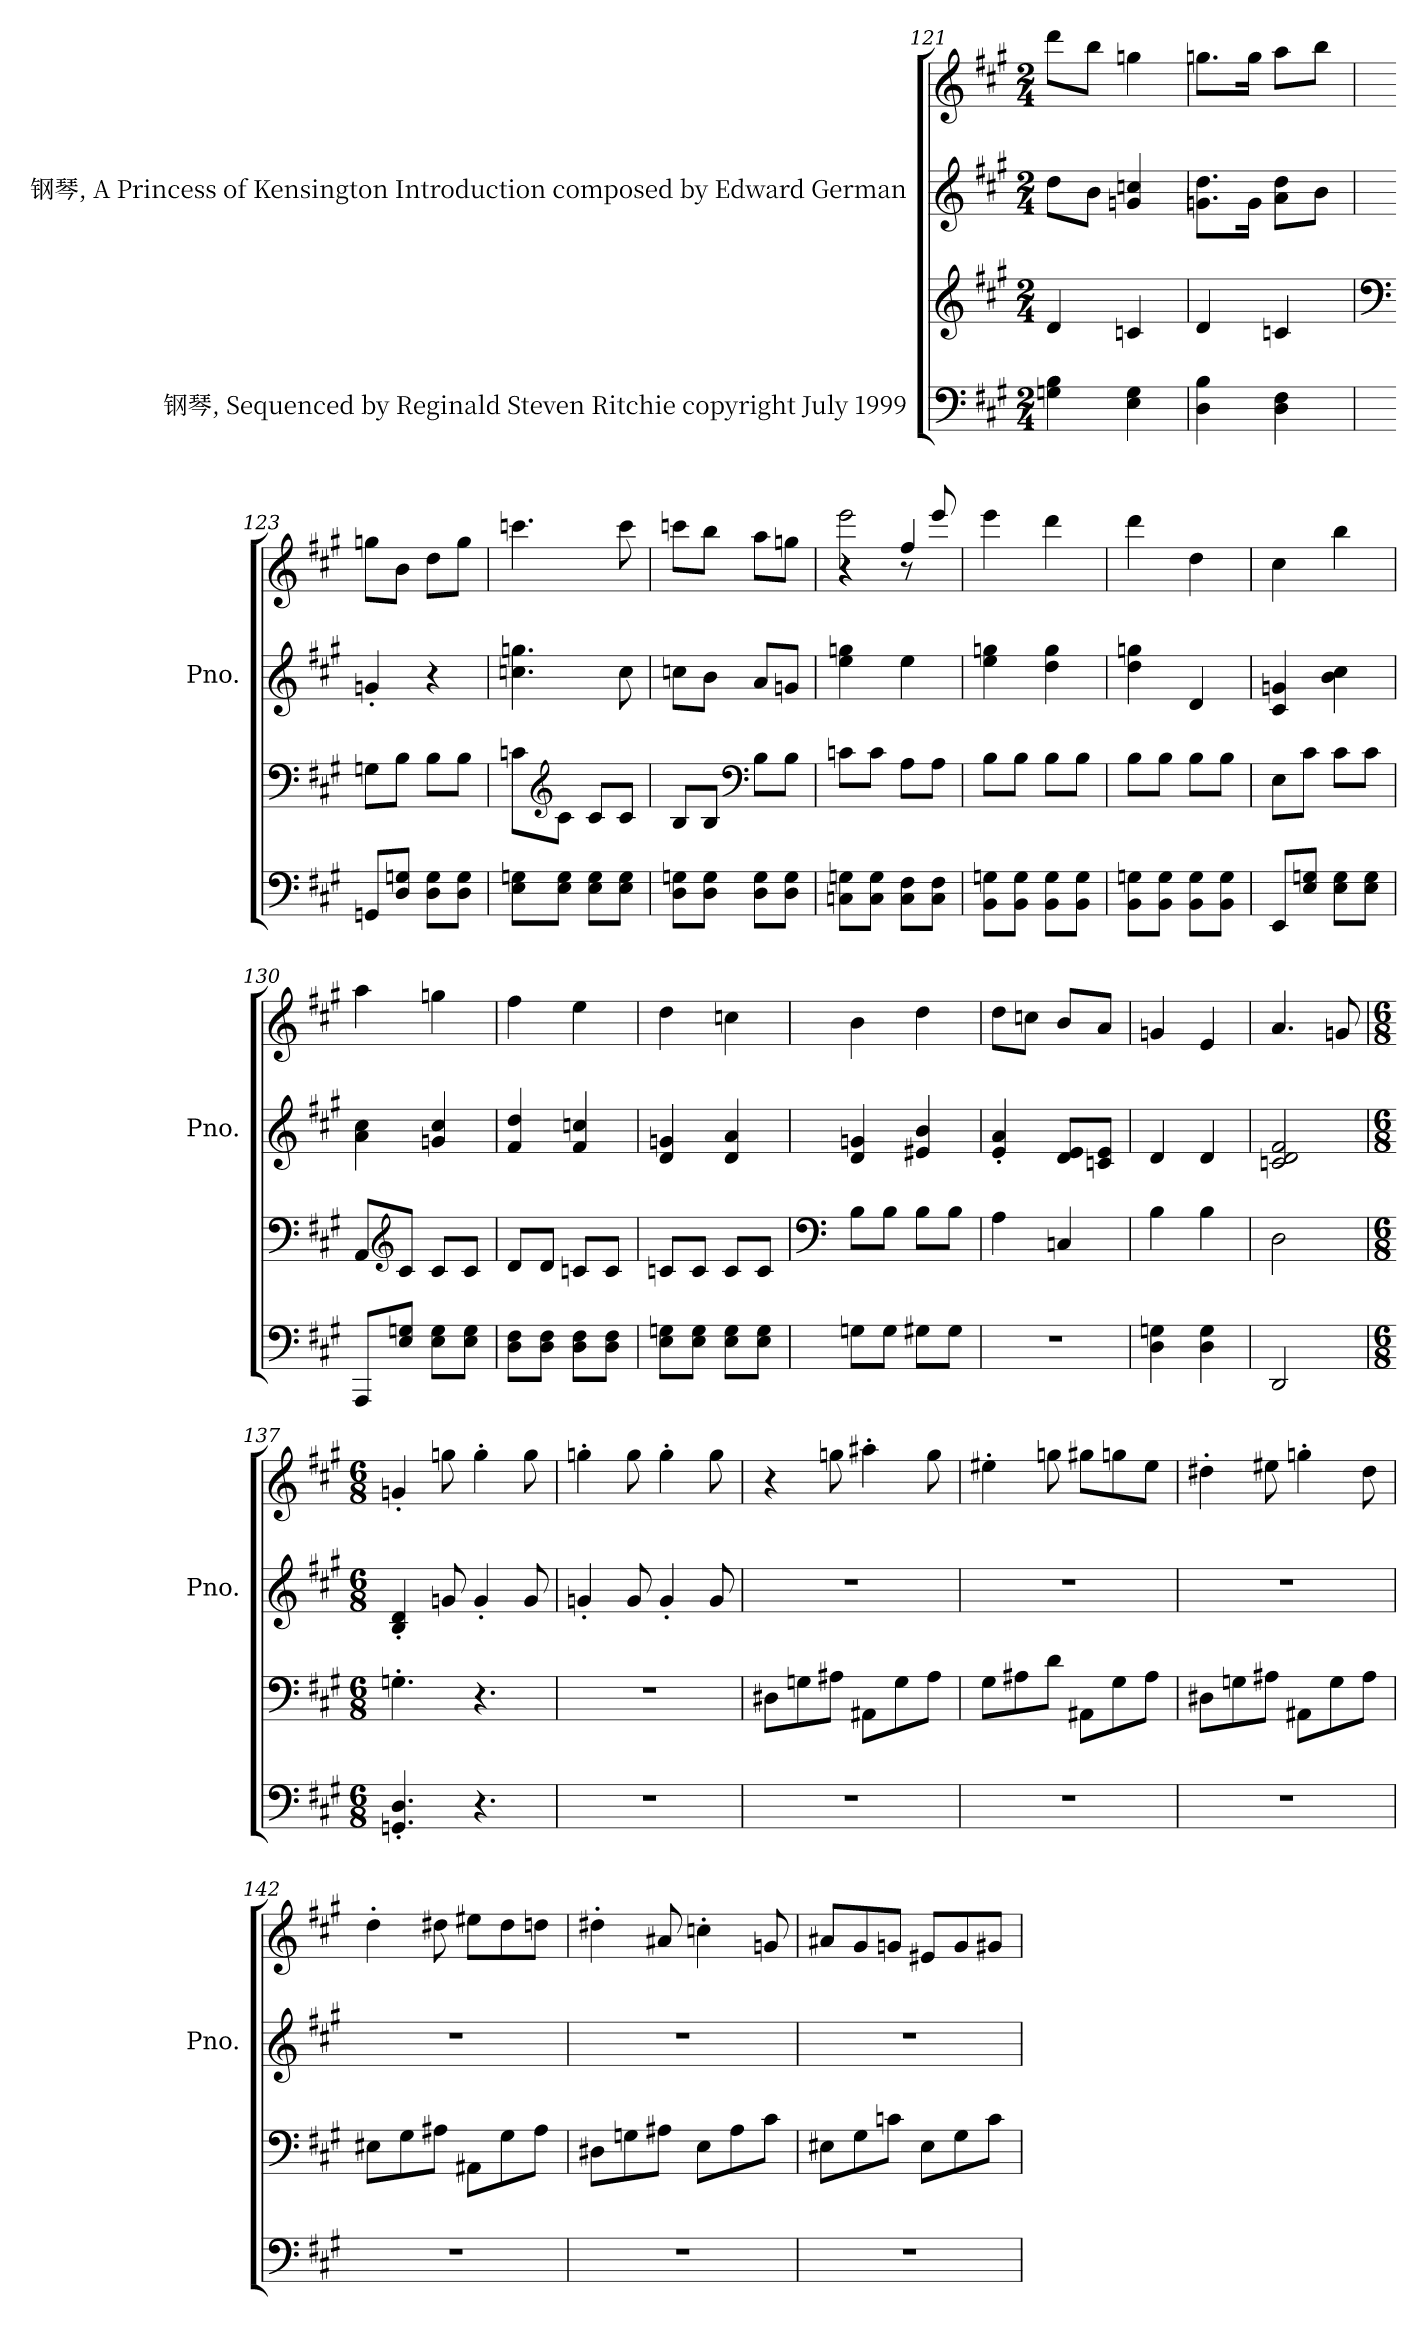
**kern	**kern	**kern	**kern
*part2	*part2	*part1	*part1
*staff4	*staff3	*staff2	*staff1
*I"钢琴, Sequenced by Reginald Steven Ritchie copyright July 1999	*	*I"钢琴, A Princess of Kensington Introduction composed by Edward German	*
*	*	*I'Pno.	*
*clefF4	*clefG2	*clefG2	*clefG2
*k[f#c#g#]	*k[f#c#g#]	*k[f#c#g#]	*k[f#c#g#]
*M2/4	*M2/4	*M2/4	*M2/4
=121	=121	=121	=121
4Gn\ 4B\	4d/	8dd\L	8ddd\L
.	.	8b\J	8bb\J
4E\ 4G\	4cn/	4gn/ 4ccn/	4ggn\
!!LO:LB:g=z
=122	=122	=122	=122
4D\ 4B\	4d/	8.gn\ 8.dd\L	8.ggn\L
.	.	16g\Jk	16gg\Jk
4D\ 4F#\	4cn/	8a\ 8dd\L	8aa\L
.	.	8b\J	8bb\J
=123	=123	=123	=123
*	*clefF4	*	*
8GGn/L	8Gn\L	4gn'/	8ggn\L
8D/ 8Gn/J	8B\J	.	8b\J
8D\ 8G\L	8B\L	4r	8dd\L
8D\ 8G\J	8B\J	.	8gg\J
=124	=124	=124	=124
8E\ 8Gn\L	8cn\L	4.ccn\ 4.ggn\	4.cccn\
*	*clefG2	*	*
8E\ 8G\J	8c\J	.	.
8E\ 8G\L	8c/L	.	.
8E\ 8G\J	8c/J	8cc\	8ccc\
=125	=125	=125	=125
8D\ 8Gn\L	8B/L	8ccn\L	8cccn\L
8D\ 8G\J	8B/J	8b\J	8bb\J
*	*clefF4	*	*
8D\ 8G\L	8B\L	8a/L	8aa\L
8D\ 8G\J	8B\J	8gn/J	8ggn\J
=126	=126	=126	=126
*	*	*	*^
*	*	*	*	*^
8Cn\ 8Gn\L	8cn\L	4ee\ 4ggn\	4r	2eee\	4r
8C\ 8G\J	8c\J	.	.	.	.
8C\ 8F#\L	8A\L	4ee\	8r	.	4ff#/
8C\ 8F#\J	8A\J	.	8eee/	.	.
*	*	*	*v	*v	*v
=127	=127	=127	=127
8BB\ 8Gn\L	8B\L	4ee\ 4ggn\	4eee\
8BB\ 8G\J	8B\J	.	.
8BB\ 8G\L	8B\L	4dd\ 4gg\	4ddd\
8BB\ 8G\J	8B\J	.	.
!!LO:LB:g=z
=128	=128	=128	=128
8BB\ 8Gn\L	8B\L	4dd\ 4ggn\	4ddd\
8BB\ 8G\J	8B\J	.	.
8BB\ 8G\L	8B\L	4d/	4dd\
8BB\ 8G\J	8B\J	.	.
=129	=129	=129	=129
8EE/L	8E\L	4c#/ 4gn/	4cc#\
8E/ 8Gn/J	8c#\J	.	.
8E\ 8G\L	8c#\L	4b\ 4cc#\	4bb\
8E\ 8G\J	8c#\J	.	.
=130	=130	=130	=130
8AAA/L	8AA/L	4a\ 4cc#\	4aa\
*	*clefG2	*	*
8E/ 8Gn/J	8c#/J	.	.
8E\ 8G\L	8c#/L	4gn/ 4cc#/	4ggn\
8E\ 8G\J	8c#/J	.	.
=131	=131	=131	=131
8D\ 8F#\L	8d/L	4f#/ 4dd/	4ff#\
8D\ 8F#\J	8d/J	.	.
8D\ 8F#\L	8cn/L	4f#/ 4ccn/	4ee\
8D\ 8F#\J	8c/J	.	.
=132	=132	=132	=132
8E\ 8Gn\L	8cn/L	4d/ 4gn/	4dd\
8E\ 8G\J	8c/J	.	.
8E\ 8G\L	8c/L	4d/ 4a/	4ccn\
8E\ 8G\J	8c/J	.	.
=133	=133	=133	=133
*	*clefF4	*	*
8Gn\L	8B\L	4d/ 4gn/	4b\
8G\J	8B\J	.	.
8G#X\L	8B\L	4e#X/ 4b/	4dd\
8G#\J	8B\J	.	.
!!LO:PB:g=z
=134	=134	=134	=134
2r	4A\	4e/' 4a/'	8dd\L
.	.	.	8ccn\J
.	4Cn/	8d/ 8e/L	8b/L
.	.	8cn/ 8e/J	8a/J
=135	=135	=135	=135
4D\ 4Gn\	4B\	4d/	4gn/
4D\ 4G\	4B\	4d/	4e/
=136	=136	=136	=136
2DD/	2D\	2cn/ 2d/ 2f#/	4.a/
.	.	.	8gn/
=137	=137	=137	=137
*M6/8	*M6/8	*M6/8	*M6/8
*	*	*	*MM120
4.GGn/' 4.D/'	4.Gn'\	4B/' 4d/'	4gn'/
.	.	8gn/	8ggn\
4.r	4.r	4g'/	4gg'\
.	.	8g/	8gg\
=138	=138	=138	=138
2.r	2.r	4gn'/	4ggn'\
.	.	8g/	8gg\
.	.	4g'/	4gg'\
.	.	8g/	8gg\
=139	=139	=139	=139
2.r	8D#X\L	2.r	4r
.	8Gn\	.	.
.	8A#X\J	.	8ggn\
.	8AA#X\L	.	4aa#X'\
.	8G\	.	.
.	8A#\J	.	8gg\
!!LO:LB:g=z
=140	=140	=140	=140
2.r	8G#\L	2.r	4ee#X'\
.	8A#X\	.	.
.	8d\J	.	8ggn\
.	8AA#X\L	.	8gg#X\L
.	8G#\	.	8ggn\
.	8A#\J	.	8ee#\J
=141	=141	=141	=141
2.r	8D#X\L	2.r	4dd#X'\
.	8Gn\	.	.
.	8A#X\J	.	8ee#X\
.	8AA#X\L	.	4ggn'\
.	8G\	.	.
.	8A#\J	.	8dd#\
=142	=142	=142	=142
2.r	8E#X\L	2.r	4dd'\
.	8G#\	.	.
.	8A#X\J	.	8dd#X\
.	8AA#X\L	.	8ee#X\L
.	8G#\	.	8dd#\
.	8A#\J	.	8ddn\J
=143	=143	=143	=143
2.r	8D#X\L	2.r	4dd#X'\
.	8Gn\	.	.
.	8A#X\J	.	8a#X/
.	8E\L	.	4ccn'\
.	8A#\	.	.
.	8c#\J	.	8gn/
!!LO:LB:g=z
=144	=144	=144	=144
2.r	8E#X\L	2.r	8a#X/L
.	8G#\	.	8g#/
.	8cn\J	.	8gn/J
.	8E#\L	.	8e#X/L
.	8G#\	.	8g/
.	8c\J	.	8g#X/J
=	=	=	=
*-	*-	*-	*-
